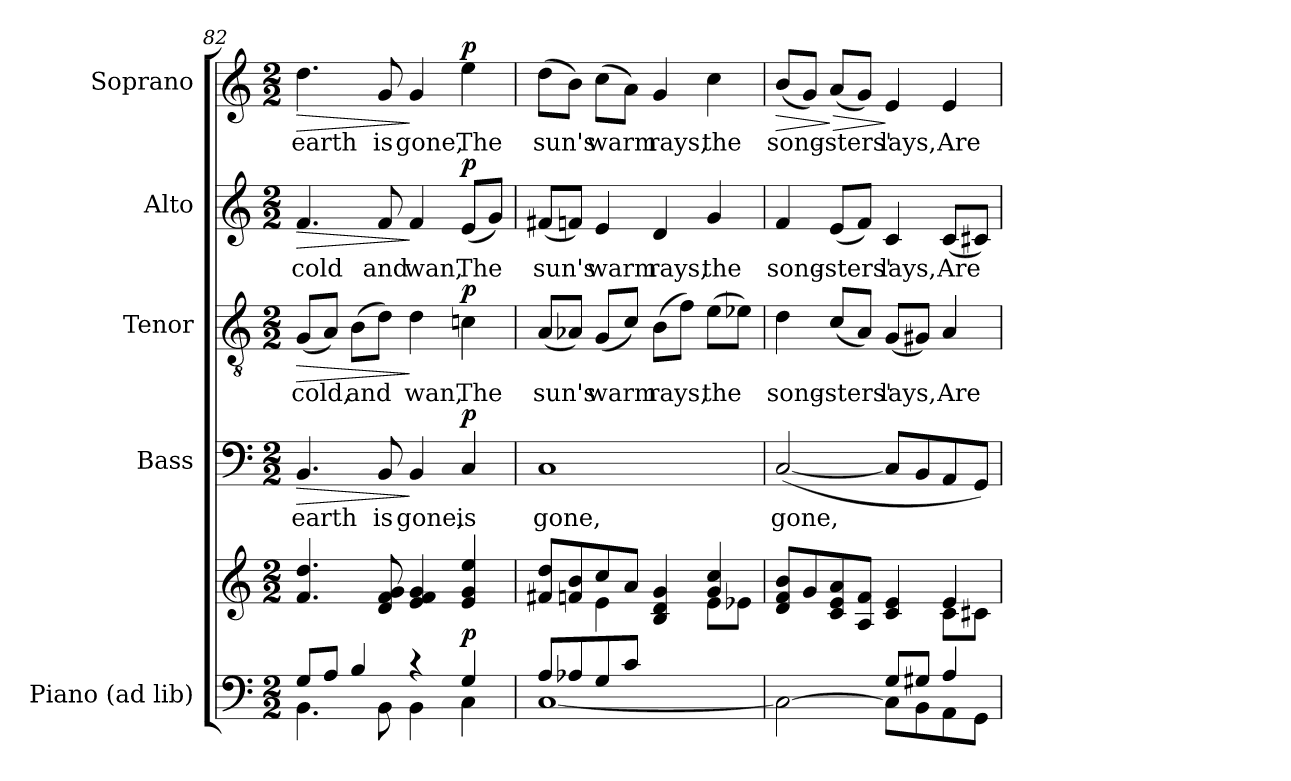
**kern	**kern	**dynam	**kern	**text	**dynam	**kern	**text	**dynam	**kern	**text	**dynam	**kern	**text	**dynam
*part5	*part5	*part5	*part4	*part4	*part4	*part3	*part3	*part3	*part2	*part2	*part2	*part1	*part1	*part1
*staff6	*staff5	*staff5/6	*staff4	*staff4	*staff4	*staff3	*staff3	*staff3	*staff2	*staff2	*staff2	*staff1	*staff1	*staff1
*I"Piano (ad lib)	*	*	*I"Bass	*	*	*I"Tenor	*	*	*I"Alto	*	*	*I"Soprano	*	*
*I'Pno.	*	*	*I'B.	*	*	*I'T.	*	*	*I'A.	*	*	*I'S.	*	*
*clefF4	*clefG2	*	*clefF4	*	*	*clefGv2	*	*	*clefG2	*	*	*clefG2	*	*
*	*	*	*	*	*	*ITrd7c12	*	*	*	*	*	*	*	*
*k[]	*k[]	*	*k[]	*	*	*k[]	*	*	*k[]	*	*	*k[]	*	*
*C:	*C:	*	*C:	*	*	*C:	*	*	*C:	*	*	*C:	*	*
*M2/2	*M2/2	*	*M2/2	*	*	*M2/2	*	*	*M2/2	*	*	*M2/2	*	*
=82	=82	=82	=82	=82	=82	=82	=82	=82	=82	=82	=82	=82	=82	=82
*^	*	*	*	*	*	*	*	*	*	*	*	*	*	*
!	!	!	!	!	!LO:LY:b:color=#000000	!LO:HP:b	!	!	!	!	!	!	!	!	!
!	!	!	!	!	!	!	!	!LO:LY:b:color=#000000	!LO:HP:b	!	!	!	!	!	!
!	!	!	!	!	!	!	!	!	!	!	!LO:LY:b:color=#000000	!LO:HP:b	!	!	!
!	!	!	!	!	!	!	!	!	!	!	!	!	!	!LO:LY:b:color=#000000	!LO:HP:b
8Gi/L	4.BBi\	4.fi/ 4.ddi	.	4.BBi/	earth	>	(8GGi/L	cold,	>	4.fi/	cold	>	4.ddi\	earth	>
8Ai/J	.	.	.	.	.	.	8AAi/J)	.	.	.	.	.	.	.	.
!	!	!	!	!	!	!	!	!LO:LY:b:color=#000000	!	!	!	!	!	!	!
4Bi/	.	.	.	.	.	.	(8BBi\L	and	.	.	.	.	.	.	.
!	!	!	!	!	!LO:LY:b:color=#000000	!	!	!	!	!	!	!	!	!	!
!	!	!	!	!	!	!	!	!	!	!	!LO:LY:b:color=#000000	!	!	!	!
!	!	!	!	!	!	!	!	!	!	!	!	!	!	!LO:LY:b:color=#000000	!
.	8BBi\	8di/ 8fi 8gi	.	8BBi/	is	.	8Di\J)	.	.	8fi/	and	.	8gi/	is	.
!	!	!	!	!	!LO:LY:b:color=#000000	!	!	!	!	!	!	!	!	!	!
!	!	!	!	!	!	!	!	!LO:LY:b:color=#000000	!	!	!	!	!	!	!
!	!	!	!	!	!	!	!	!	!	!	!LO:LY:b:color=#000000	!	!	!	!
!	!	!	!	!	!	!	!	!	!	!	!	!	!	!LO:LY:b:color=#000000	!
4r	4BBi\	4ei/ 4fi 4gi	.	4BBi/	gone,	]	4Di\	wan,	]	4fi/	wan,	]	4gi/	gone,	]
!	!	!	!	!	!LO:LY:b:color=#000000	!	!	!	!	!	!	!	!	!	!
!	!	!	!	!	!	!	!	!LO:LY:b:color=#000000	!	!	!	!	!	!	!
!	!	!	!	!	!	!	!	!	!	!	!LO:LY:b:color=#000000	!	!	!	!
!	!	!	!	!	!	!	!	!	!	!	!	!	!	!LO:LY:b:color=#000000	!
4Gi/	4Ci\	4ei/ 4gi 4eei	p	4Ci/	is	p	4Cni\	The	p	(8ei/L	The	p	4eei\	The	p
.	.	.	.	.	.	.	.	.	.	8gi/J)	.	.	.	.	.
!!LO:PB:g=z
=83	=83	=83	=83	=83	=83	=83	=83	=83	=83	=83	=83	=83	=83	=83	=83
*	*	*^	*	*	*	*	*	*	*	*	*	*	*	*	*
!	!	!	!	!	!	!LO:LY:b:color=#000000	!	!	!	!	!	!	!	!	!	!
!	!	!	!	!	!	!	!	!	!LO:LY:b:color=#000000	!	!	!	!	!	!	!
!	!	!	!	!	!	!	!	!	!	!	!	!LO:LY:b:color=#000000	!	!	!	!
!	!	!	!	!	!	!	!	!	!	!	!	!	!	!	!LO:LY:b:color=#000000	!
8Ai/L	[1Ci	8f#Xi/ 8ddiL	4ryy	.	1Ci	gone,	.	(8AAi/L	sun's	.	(8f#Xi/L	sun's	.	(8ddi\L	sun's	.
8A-Xi/	.	8fni/ 8bi	.	.	.	.	.	8AA-Xi/J)	.	.	8fni/J)	.	.	8bi\J)	.	.
!	!	!	!	!	!	!	!	!	!LO:LY:b:color=#000000	!	!	!	!	!	!	!
!	!	!	!	!	!	!	!	!	!	!	!	!LO:LY:b:color=#000000	!	!	!	!
!	!	!	!	!	!	!	!	!	!	!	!	!	!	!	!LO:LY:b:color=#000000	!
8Gi/	.	8cci/	4ei\	.	.	.	.	(8GGi/L	warm	.	4ei/	warm	.	(8cci\L	warm	.
8ci/J	.	8ai/J	.	.	.	.	.	8Ci/J)	.	.	.	.	.	8ai\J)	.	.
!	!	!	!	!	!	!	!	!	!LO:LY:b:color=#000000	!	!	!	!	!	!	!
!	!	!	!	!	!	!	!	!	!	!	!	!LO:LY:b:color=#000000	!	!	!	!
!	!	!	!	!	!	!	!	!	!	!	!	!	!	!	!LO:LY:b:color=#000000	!
2ryy	.	4Bi/ 4di 4gi	4ryy	.	.	.	.	(8BBi\L	rays,	.	4di/	rays,	.	4gi/	rays,	.
.	.	.	.	.	.	.	.	8Fi\J)	.	.	.	.	.	.	.	.
!	!	!	!	!	!	!	!	!	!LO:LY:b:color=#000000	!	!	!	!	!	!	!
!	!	!	!	!	!	!	!	!	!	!	!	!LO:LY:b:color=#000000	!	!	!	!
!	!	!	!	!	!	!	!	!	!	!	!	!	!	!	!LO:LY:b:color=#000000	!
.	.	4gi/ 4cci	8ei\L	.	.	.	.	(8Ei\L	the	.	4gi/	the	.	4cci\	the	.
.	.	.	8e-Xi\J	.	.	.	.	8E-Xi\J)	.	.	.	.	.	.	.	.
=84	=84	=84	=84	=84	=84	=84	=84	=84	=84	=84	=84	=84	=84	=84	=84	=84
!	!	!	!	!	!	!LO:LY:b:color=#000000	!	!	!	!	!	!	!	!	!	!
!	!	!	!	!	!	!	!	!	!LO:LY:b:color=#000000	!	!	!	!	!	!	!
!	!	!	!	!	!	!	!	!	!	!	!	!LO:LY:b:color=#000000	!	!	!	!
!	!	!	!	!	!	!	!	!	!	!	!	!	!	!	!LO:LY:b:color=#000000	!LO:HP:b
2ryy	2Ci\_	8di/ 8fi 8biL	2.ryy	.	([2Ci/	gone,	.	4Di\	song-	.	4fi/	song-	.	(8bi/L	song-	>
.	.	8gi/	.	.	.	.	.	.	.	.	.	.	.	8gi/J)	.	.
!	!	!	!	!	!	!	!	!	!LO:LY:b:color=#000000	!	!	!	!	!	!	!
!	!	!	!	!	!	!	!	!	!	!	!	!LO:LY:b:color=#000000	!	!	!	!
!	!	!	!	!	!	!	!	!	!	!	!	!	!	!	!LO:LY:b:color=#000000	!LO:HP:n=1:b
.	.	8ci/ 8ei 8ai	.	.	.	.	.	(8Ci/L	-sters'	.	(8ei/L	-sters'	.	(8ai/L	-sters'	] >
.	.	8Ai/ 8fiJ	.	.	.	.	.	8AAi/J)	.	.	8fi/J)	.	.	8gi/J)	.	.
!	!	!	!	!	!	!	!	!	!LO:LY:b:color=#000000	!	!	!	!	!	!	!
!	!	!	!	!	!	!	!	!	!	!	!	!LO:LY:b:color=#000000	!	!	!	!
!	!	!	!	!	!	!	!	!	!	!	!	!	!	!	!LO:LY:b:color=#000000	!
8Gi/L	8Ci\L]	4ci/ 4ei	.	.	8Ci/L]	.	.	(8GGi/L	lays,	.	4ci/	lays,	.	4ei/	lays,	]
8G#Xi/J	8BBi\	.	.	.	8BBi/	.	.	8GG#Xi/J)	.	.	.	.	.	.	.	.
!	!	!	!	!	!	!	!	!	!LO:LY:b:color=#000000	!	!	!	!	!	!	!
!	!	!	!	!	!	!	!	!	!	!	!	!LO:LY:b:color=#000000	!	!	!	!
!	!	!	!	!	!	!	!	!	!	!	!	!	!	!	!LO:LY:b:color=#000000	!
4Ai/	8AAi\	4ei/	8ci\L	.	8AAi/	.	.	4AAi/	Are	.	(8ci/L	Are	.	4ei/	Are	.
.	8GGi\J	.	8c#Xi\J	.	8GGi/J)	.	.	.	.	.	8c#Xi/J)	.	.	.	.	.
*v	*v	*	*	*	*	*	*	*	*	*	*	*	*	*	*	*
*	*v	*v	*	*	*	*	*	*	*	*	*	*	*	*	*
=	=	=	=	=	=	=	=	=	=	=	=	=	=	=
*-	*-	*-	*-	*-	*-	*-	*-	*-	*-	*-	*-	*-	*-	*-
